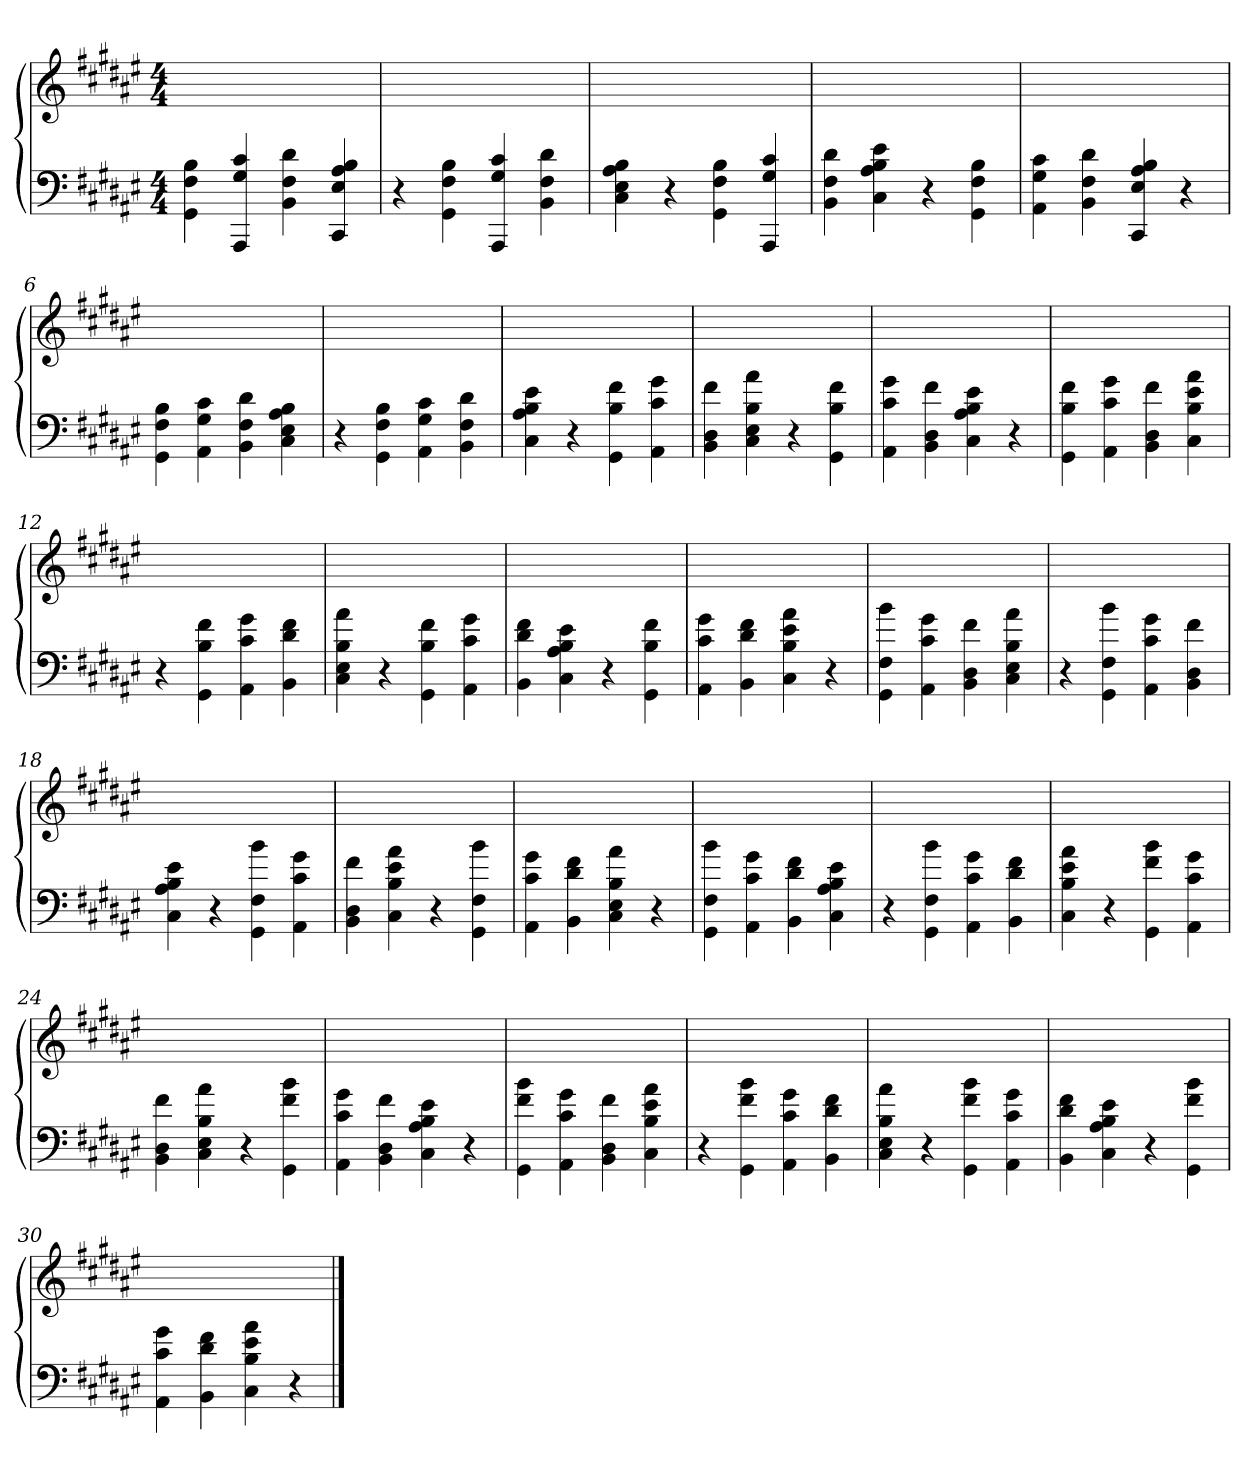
**kern	**kern
*part2	*part1
*staff2	*staff1
*clefF4	*clefG2
*k[f#c#g#d#a#e#]	*k[f#c#g#d#a#e#]
*F#:	*F#:
*M4/4	*M4/4
*MM60	*MM60
=1	=1
4GG# 4F# 4B	1ryy
4AAA# 4G# 4c#	.
4BB 4F# 4d#	.
4CC# 4E# 4A# 4B	.
=2	=2
4r	1ryy
4GG# 4F# 4B	.
4AAA# 4G# 4c#	.
4BB 4F# 4d#	.
=3	=3
4C# 4E# 4A# 4B	1ryy
4r	.
4GG# 4F# 4B	.
4AAA# 4G# 4c#	.
=4	=4
4BB 4F# 4d#	1ryy
4C# 4A# 4B 4e#	.
4r	.
4GG# 4F# 4B	.
=5	=5
4AA# 4G# 4c#	1ryy
4BB 4F# 4d#	.
4CC# 4E# 4A# 4B	.
4r	.
=6	=6
4GG# 4F# 4B	1ryy
4AA# 4G# 4c#	.
4BB 4F# 4d#	.
4C# 4E# 4A# 4B	.
=7	=7
4r	1ryy
4GG# 4F# 4B	.
4AA# 4G# 4c#	.
4BB 4F# 4d#	.
=8	=8
4C# 4A# 4B 4e#	1ryy
4r	.
4GG# 4B 4f#	.
4AA# 4c# 4g#	.
=9	=9
4BB 4D# 4f#	1ryy
4C# 4E# 4B 4a#	.
4r	.
4GG# 4B 4f#	.
=10	=10
4AA# 4c# 4g#	1ryy
4BB 4D# 4f#	.
4C# 4A# 4B 4e#	.
4r	.
=11	=11
4GG# 4B 4f#	1ryy
4AA# 4c# 4g#	.
4BB 4D# 4f#	.
4C# 4B 4e# 4a#	.
=12	=12
4r	1ryy
4GG# 4B 4f#	.
4AA# 4c# 4g#	.
4BB 4d# 4f#	.
=13	=13
4C# 4E# 4B 4a#	1ryy
4r	.
4GG# 4B 4f#	.
4AA# 4c# 4g#	.
=14	=14
4BB 4d# 4f#	1ryy
4C# 4A# 4B 4e#	.
4r	.
4GG# 4B 4f#	.
=15	=15
4AA# 4c# 4g#	1ryy
4BB 4d# 4f#	.
4C# 4B 4e# 4a#	.
4r	.
=16	=16
4GG# 4F# 4b	1ryy
4AA# 4c# 4g#	.
4BB 4D# 4f#	.
4C# 4E# 4B 4a#	.
=17	=17
4r	1ryy
4GG# 4F# 4b	.
4AA# 4c# 4g#	.
4BB 4D# 4f#	.
=18	=18
4C# 4A# 4B 4e#	1ryy
4r	.
4GG# 4F# 4b	.
4AA# 4c# 4g#	.
=19	=19
4BB 4D# 4f#	1ryy
4C# 4B 4e# 4a#	.
4r	.
4GG# 4F# 4b	.
=20	=20
4AA# 4c# 4g#	1ryy
4BB 4d# 4f#	.
4C# 4E# 4B 4a#	.
4r	.
=21	=21
4GG# 4F# 4b	1ryy
4AA# 4c# 4g#	.
4BB 4d# 4f#	.
4C# 4A# 4B 4e#	.
=22	=22
4r	1ryy
4GG# 4F# 4b	.
4AA# 4c# 4g#	.
4BB 4d# 4f#	.
=23	=23
4C# 4B 4e# 4a#	1ryy
4r	.
4GG# 4f# 4b	.
4AA# 4c# 4g#	.
=24	=24
4BB 4D# 4f#	1ryy
4C# 4E# 4B 4a#	.
4r	.
4GG# 4f# 4b	.
=25	=25
4AA# 4c# 4g#	1ryy
4BB 4D# 4f#	.
4C# 4A# 4B 4e#	.
4r	.
=26	=26
4GG# 4f# 4b	1ryy
4AA# 4c# 4g#	.
4BB 4D# 4f#	.
4C# 4B 4e# 4a#	.
=27	=27
4r	1ryy
4GG# 4f# 4b	.
4AA# 4c# 4g#	.
4BB 4d# 4f#	.
=28	=28
4C# 4E# 4B 4a#	1ryy
4r	.
4GG# 4f# 4b	.
4AA# 4c# 4g#	.
=29	=29
4BB 4d# 4f#	1ryy
4C# 4A# 4B 4e#	.
4r	.
4GG# 4f# 4b	.
=30	=30
4AA# 4c# 4g#	1ryy
4BB 4d# 4f#	.
4C# 4B 4e# 4a#	.
4r	.
==	==
*-	*-
